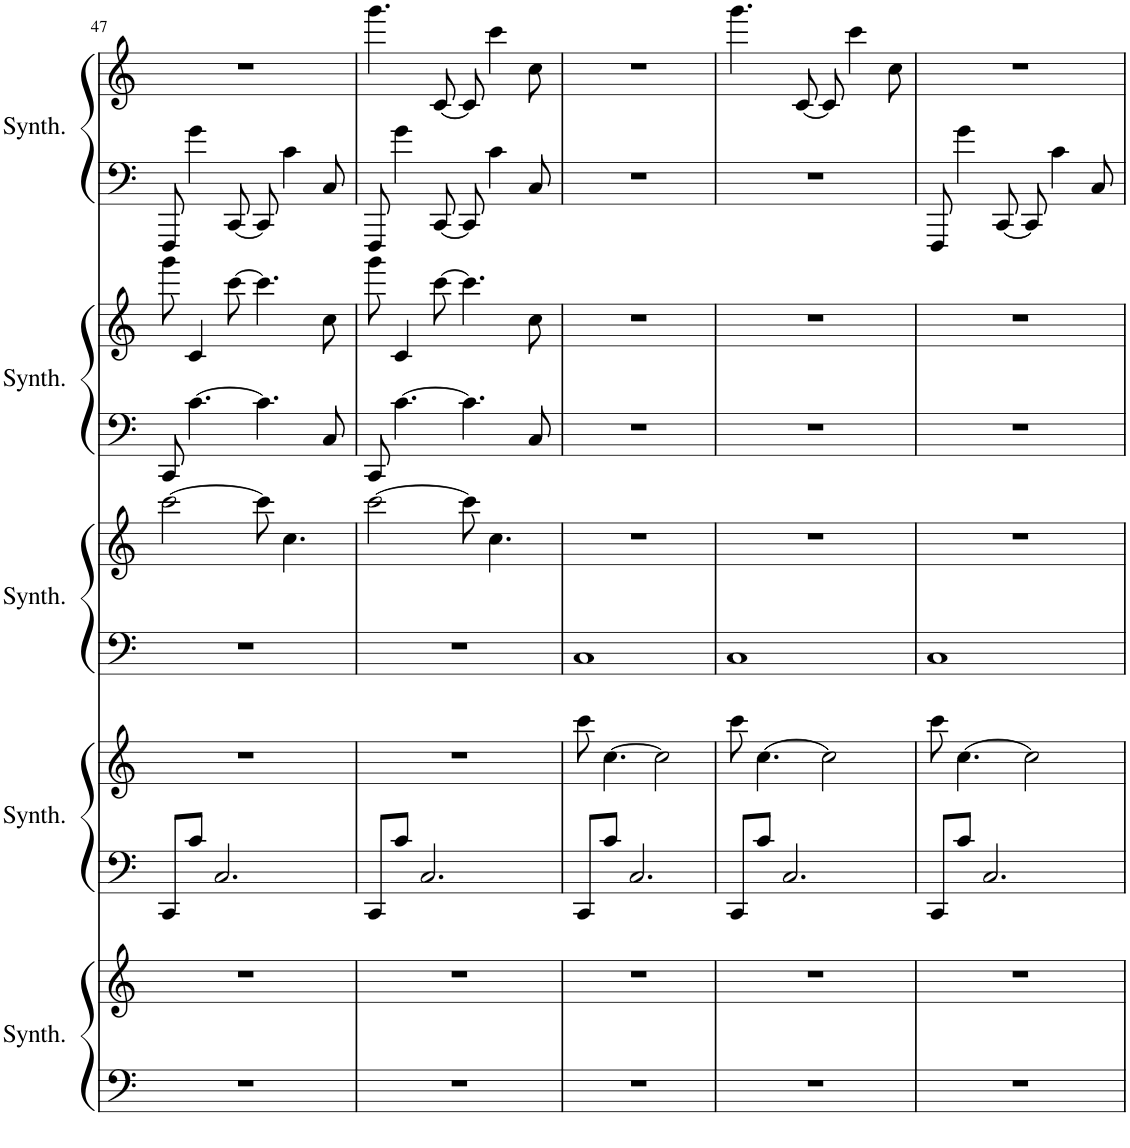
**kern	**kern	**kern	**kern	**kern	**kern	**kern	**kern	**kern	**kern
*part5	*part5	*part4	*part4	*part3	*part3	*part2	*part2	*part1	*part1
*staff10	*staff9	*staff8	*staff7	*staff6	*staff5	*staff4	*staff3	*staff2	*staff1
*I"Pad Synthesizer, Warm Pad	*	*I"Pad Synthesizer, Warm Pad	*	*I"Pad Synthesizer, Warm Pad	*	*I"Pad Synthesizer, Warm Pad	*	*I"Pad Synthesizer, Warm Pad	*
*I'Synth.	*	*I'Synth.	*	*I'Synth.	*	*I'Synth.	*	*I'Synth.	*
!!LO:PB:g=z
*clefF4	*clefG2	*clefF4	*clefG2	*clefF4	*clefG2	*clefF4	*clefG2	*clefF4	*clefG2
*k[]	*k[]	*k[]	*k[]	*k[]	*k[]	*k[]	*k[]	*k[]	*k[]
*M4/4	*M4/4	*M4/4	*M4/4	*M4/4	*M4/4	*M4/4	*M4/4	*M4/4	*M4/4
=47	=47	=47	=47	=47	=47	=47	=47	=47	=47
1r	1r	8CC/L	1r	1r	[2ccc\	8CC/	8ggg\	8FFF/	1r
.	.	8c/J	.	.	.	[4.c\	4c/	4g\	.
.	.	2.C/	.	.	.	.	.	.	.
.	.	.	.	.	.	.	[8ccc\	[8CC/	.
.	.	.	.	.	8ccc\]	4.c\]	4.ccc\]	8CC/]	.
.	.	.	.	.	4.cc\	.	.	4c\	.
.	.	.	.	.	.	8C/	8cc\	8C/	.
=48	=48	=48	=48	=48	=48	=48	=48	=48	=48
1r	1r	8CC/L	1r	1r	[2ccc\	8CC/	8ggg\	8FFF/	4.ggg\
.	.	8c/J	.	.	.	[4.c\	4c/	4g\	.
.	.	2.C/	.	.	.	.	.	.	.
.	.	.	.	.	.	.	[8ccc\	[8CC/	[8c/
.	.	.	.	.	8ccc\]	4.c\]	4.ccc\]	8CC/]	8c/]
.	.	.	.	.	4.cc\	.	.	4c\	4ccc\
.	.	.	.	.	.	8C/	8cc\	8C/	8cc\
=49	=49	=49	=49	=49	=49	=49	=49	=49	=49
1r	1r	8CC/L	8ccc\	1C	1r	1r	1r	1r	1r
.	.	8c/J	[4.cc\	.	.	.	.	.	.
.	.	2.C/	.	.	.	.	.	.	.
.	.	.	2cc\]	.	.	.	.	.	.
=50	=50	=50	=50	=50	=50	=50	=50	=50	=50
1r	1r	8CC/L	8ccc\	1C	1r	1r	1r	1r	4.ggg\
.	.	8c/J	[4.cc\	.	.	.	.	.	.
.	.	2.C/	.	.	.	.	.	.	.
.	.	.	.	.	.	.	.	.	[8c/
.	.	.	2cc\]	.	.	.	.	.	8c/]
.	.	.	.	.	.	.	.	.	4ccc\
.	.	.	.	.	.	.	.	.	8cc\
=51	=51	=51	=51	=51	=51	=51	=51	=51	=51
1r	1r	8CC/L	8ccc\	1C	1r	1r	1r	8FFF/	1r
.	.	8c/J	[4.cc\	.	.	.	.	4g\	.
.	.	2.C/	.	.	.	.	.	.	.
.	.	.	.	.	.	.	.	[8CC/	.
.	.	.	2cc\]	.	.	.	.	8CC/]	.
.	.	.	.	.	.	.	.	4c\	.
.	.	.	.	.	.	.	.	8C/	.
=	=	=	=	=	=	=	=	=	=
*-	*-	*-	*-	*-	*-	*-	*-	*-	*-
